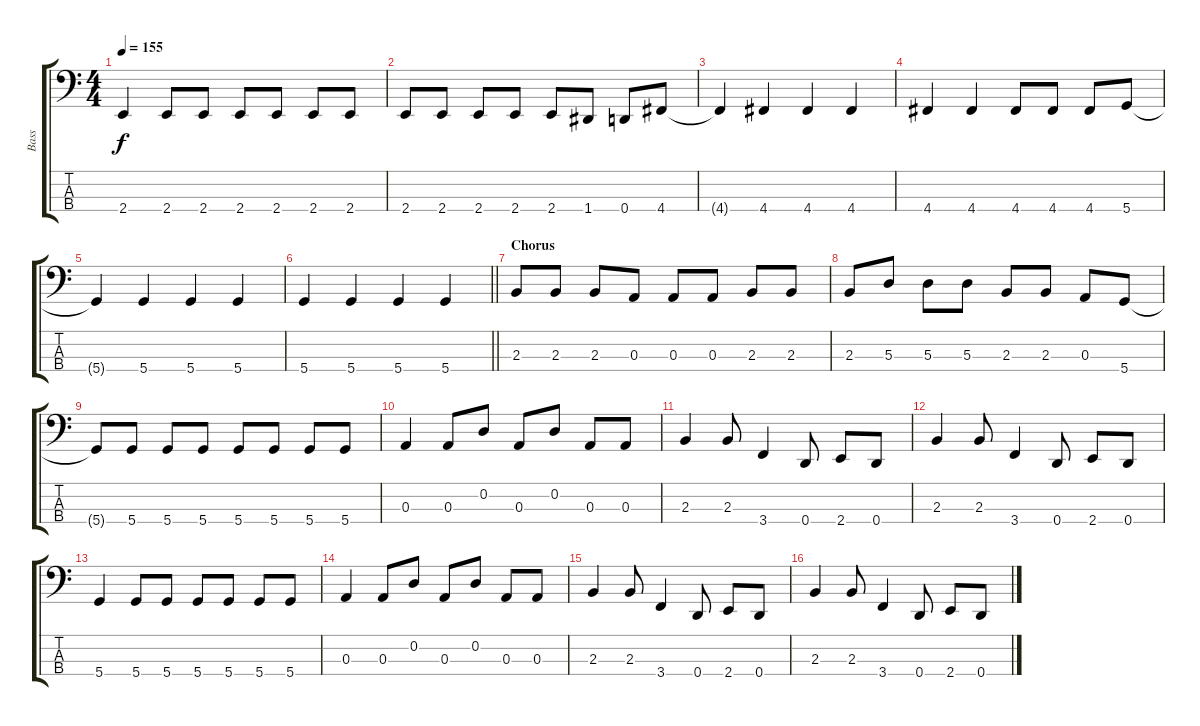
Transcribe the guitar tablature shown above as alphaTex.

\track ("Bass" "Bass") {instrument electricbassfinger}
\staff {score tabs}
\tuning (G2 D2 A1 D1) {hide}
\ts (4 4)
\tempo 155
\clef f4
\ks c
2.4{t}.4{dy f} 2.4.8 2.4.8 2.4.8 2.4.8 2.4.8 2.4.8 |
2.4.8 2.4.8 2.4.8 2.4.8 2.4.8 1.4.8 0.4.8 4.4.8 |
4.4{t}.4 4.4.4 4.4.4 4.4.4 |
4.4.4 4.4.4 4.4.8 4.4.8 4.4.8 5.4.8 |
5.4{t}.4 5.4.4 5.4.4 5.4.4 |
\barLineRight lightlight
5.4.4 5.4.4 5.4.4 5.4.4 |
\section ("" "Chorus")
2.3.8 2.3.8 2.3.8 0.3.8 0.3.8 0.3.8 2.3.8 2.3.8 |
2.3.8 5.3.8 5.3.8 5.3.8 2.3.8 2.3.8 0.3.8 5.4.8 |
5.4{t}.8 5.4.8 5.4.8 5.4.8 5.4.8 5.4.8 5.4.8 5.4.8 |
0.3.4 0.3.8 0.2.8 0.3.8 0.2.8 0.3.8 0.3.8 |
2.3.4 2.3.8 3.4.4 0.4.8 2.4.8 0.4.8 |
2.3.4 2.3.8 3.4.4 0.4.8 2.4.8 0.4.8 |
5.4.4 5.4.8 5.4.8 5.4.8 5.4.8 5.4.8 5.4.8 |
0.3.4 0.3.8 0.2.8 0.3.8 0.2.8 0.3.8 0.3.8 |
2.3.4 2.3.8 3.4.4 0.4.8 2.4.8 0.4.8 |
2.3.4 2.3.8 3.4.4 0.4.8 2.4.8 0.4.8
